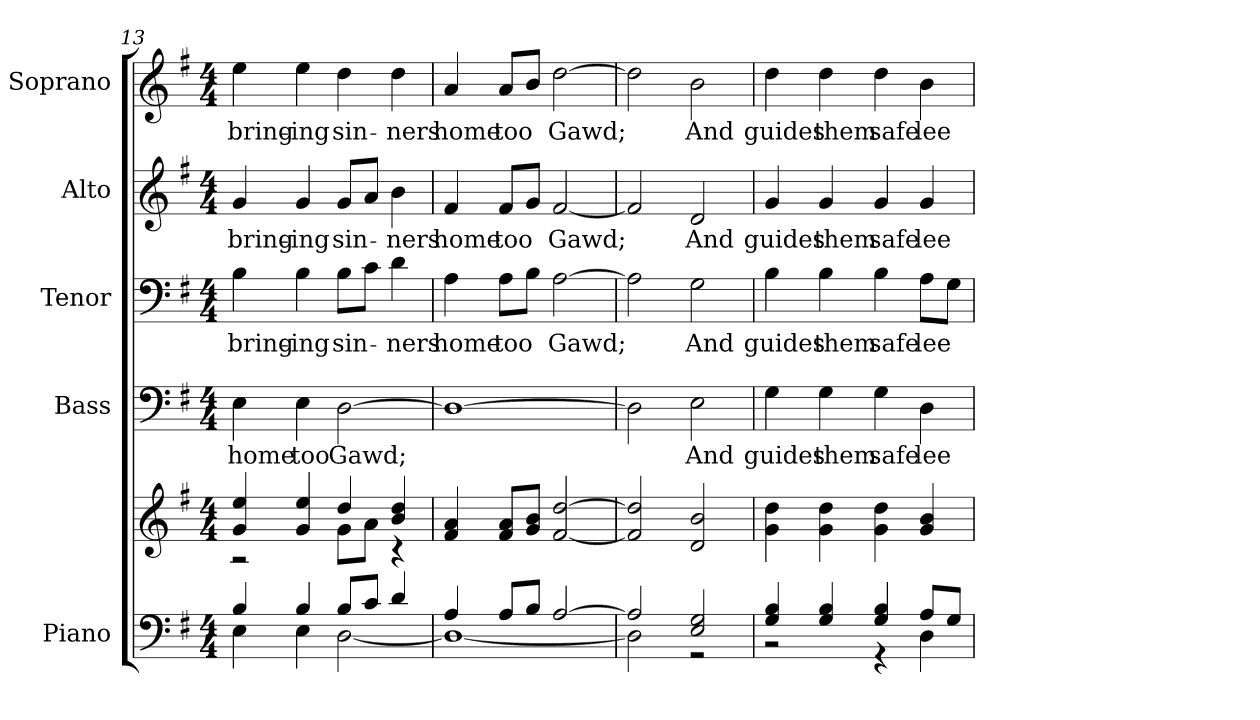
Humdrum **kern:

**kern	**kern	**kern	**text	**kern	**text	**kern	**text	**kern	**text
*part5	*part5	*part4	*part4	*part3	*part3	*part2	*part2	*part1	*part1
*staff6	*staff5	*staff4	*staff4	*staff3	*staff3	*staff2	*staff2	*staff1	*staff1
*I"Piano	*	*I"Bass	*	*I"Tenor	*	*I"Alto	*	*I"Soprano	*
*I'Pno.	*	*I'B.	*	*I'T.	*	*I'A.	*	*I'S.	*
!!LO:PB:g=z
*clefF4	*clefG2	*clefF4	*	*clefF4	*	*clefG2	*	*clefG2	*
*k[f#]	*k[f#]	*k[f#]	*	*k[f#]	*	*k[f#]	*	*k[f#]	*
*G:	*G:	*G:	*	*G:	*	*G:	*	*G:	*
*M4/4	*M4/4	*M4/4	*	*M4/4	*	*M4/4	*	*M4/4	*
=13	=13	=13	=13	=13	=13	=13	=13	=13	=13
*^	*^	*	*	*	*	*	*	*	*
!	!	!	!	!	!LO:LY:b:color=#000000	!	!	!	!	!	!
!	!	!	!	!	!	!	!LO:LY:b:color=#000000	!	!	!	!
!	!	!	!	!	!	!	!	!	!LO:LY:b:color=#000000	!	!
!	!	!	!	!	!	!	!	!	!	!	!LO:LY:b:color=#000000
4Bi/	4Ei\	4gi/ 4eei	2r	4Ei\	home	4Bi\	bring-	4gi/	bring-	4eei\	bring-
!	!	!	!	!	!LO:LY:b:color=#000000	!	!	!	!	!	!
!	!	!	!	!	!	!	!LO:LY:b:color=#000000	!	!	!	!
!	!	!	!	!	!	!	!	!	!LO:LY:b:color=#000000	!	!
!	!	!	!	!	!	!	!	!	!	!	!LO:LY:b:color=#000000
4Bi/	4Ei\	4gi/ 4eei	.	4Ei\	too	4Bi\	-ing	4gi/	-ing	4eei\	-ing
!	!	!	!	!	!LO:LY:b:color=#000000	!	!	!	!	!	!
!	!	!	!	!	!	!	!LO:LY:b:color=#000000	!	!	!	!
!	!	!	!	!	!	!	!	!	!LO:LY:b:color=#000000	!	!
!	!	!	!	!	!	!	!	!	!	!	!LO:LY:b:color=#000000
8Bi/L	[<2Di\	4ddi/	8gi\L	[>2Di\	Gawd;	8Bi\L	sin-	8gi/L	sin-	4ddi\	sin-
8ci/J	.	.	8ai\J	.	.	8ci\J	.	8ai/J	.	.	.
!	!	!	!	!	!	!	!LO:LY:b:color=#000000	!	!	!	!
!	!	!	!	!	!	!	!	!	!LO:LY:b:color=#000000	!	!
!	!	!	!	!	!	!	!	!	!	!	!LO:LY:b:color=#000000
4di/	.	4bi/ 4ddi	4r	.	.	4di\	-ners	4bi\	-ners	4ddi\	-ners
*	*	*v	*v	*	*	*	*	*	*	*	*
=14	=14	=14	=14	=14	=14	=14	=14	=14	=14	=14
*	*	*^	*	*	*	*	*	*	*	*
!	!	!	!	!	!	!	!LO:LY:b:color=#000000	!	!	!	!
*	*	*v	*v	*	*	*	*	*	*	*	*
*	*	*^	*	*	*	*	*	*	*	*
!	!	!	!	!	!	!	!	!	!LO:LY:b:color=#000000	!	!
*	*	*v	*v	*	*	*	*	*	*	*	*
*	*	*^	*	*	*	*	*	*	*	*
!	!	!	!	!	!	!	!	!	!	!	!LO:LY:b:color=#000000
*	*	*v	*v	*	*	*	*	*	*	*	*
4Ai/	1Di_<	4f#i/ 4ai	1Di_>	.	4Ai\	home	4f#i/	home	4ai/	home
!	!	!	!	!	!	!LO:LY:b:color=#000000	!	!	!	!
!	!	!	!	!	!	!	!	!LO:LY:b:color=#000000	!	!
!	!	!	!	!	!	!	!	!	!	!LO:LY:b:color=#000000
8Ai/L	.	8f#i/ 8aiL	.	.	8Ai\L	too	8f#i/L	too	8ai/L	too
8Bi/J	.	8gi/ 8biJ	.	.	8Bi\J	.	8gi/J	.	8bi/J	.
!	!	!	!	!	!	!LO:LY:b:color=#000000	!	!	!	!
!	!	!	!	!	!	!	!	!LO:LY:b:color=#000000	!	!
!	!	!	!	!	!	!	!	!	!	!LO:LY:b:color=#000000
[>2Ai/	.	[<2f#i/ [>2ddi	.	.	[>2Ai\	Gawd;	[<2f#i/	Gawd;	[>2ddi\	Gawd;
!!LO:PB:g=z
=15	=15	=15	=15	=15	=15	=15	=15	=15	=15	=15
2Ai/]	2Di\]	2f#i/] 2ddi]	2Di\]	.	2Ai\]	.	2f#i/]	.	2ddi\]	.
!	!	!	!	!LO:LY:b:color=#000000	!	!	!	!	!	!
!	!	!	!	!	!	!LO:LY:b:color=#000000	!	!	!	!
!	!	!	!	!	!	!	!	!LO:LY:b:color=#000000	!	!
!	!	!	!	!	!	!	!	!	!	!LO:LY:b:color=#000000
2Ei/ 2Gi	2r	2di/ 2bi	2Ei\	And	2Gi\	And	2di/	And	2bi\	And
=16	=16	=16	=16	=16	=16	=16	=16	=16	=16	=16
!	!	!	!	!LO:LY:b:color=#000000	!	!	!	!	!	!
!	!	!	!	!	!	!LO:LY:b:color=#000000	!	!	!	!
!	!	!	!	!	!	!	!	!LO:LY:b:color=#000000	!	!
!	!	!	!	!	!	!	!	!	!	!LO:LY:b:color=#000000
4Gi/ 4Bi	2r	4gi\ 4ddi	4Gi\	guides	4Bi\	guides	4gi/	guides	4ddi\	guides
!	!	!	!	!LO:LY:b:color=#000000	!	!	!	!	!	!
!	!	!	!	!	!	!LO:LY:b:color=#000000	!	!	!	!
!	!	!	!	!	!	!	!	!LO:LY:b:color=#000000	!	!
!	!	!	!	!	!	!	!	!	!	!LO:LY:b:color=#000000
4Gi/ 4Bi	.	4gi\ 4ddi	4Gi\	them	4Bi\	them	4gi/	them	4ddi\	them
!	!	!	!	!LO:LY:b:color=#000000	!	!	!	!	!	!
!	!	!	!	!	!	!LO:LY:b:color=#000000	!	!	!	!
!	!	!	!	!	!	!	!	!LO:LY:b:color=#000000	!	!
!	!	!	!	!	!	!	!	!	!	!LO:LY:b:color=#000000
4Gi/ 4Bi	4r	4gi\ 4ddi	4Gi\	safe	4Bi\	safe	4gi/	safe	4ddi\	safe
!	!	!	!	!LO:LY:b:color=#000000	!	!	!	!	!	!
!	!	!	!	!	!	!LO:LY:b:color=#000000	!	!	!	!
!	!	!	!	!	!	!	!	!LO:LY:b:color=#000000	!	!
!	!	!	!	!	!	!	!	!	!	!LO:LY:b:color=#000000
8Ai/L	4Di\	4gi/ 4bi	4Di\	lee	8Ai\L	lee	4gi/	lee	4bi\	lee
8Gi/J	.	.	.	.	8Gi\J	.	.	.	.	.
*v	*v	*	*	*	*	*	*	*	*	*
=	=	=	=	=	=	=	=	=	=
*-	*-	*-	*-	*-	*-	*-	*-	*-	*-
